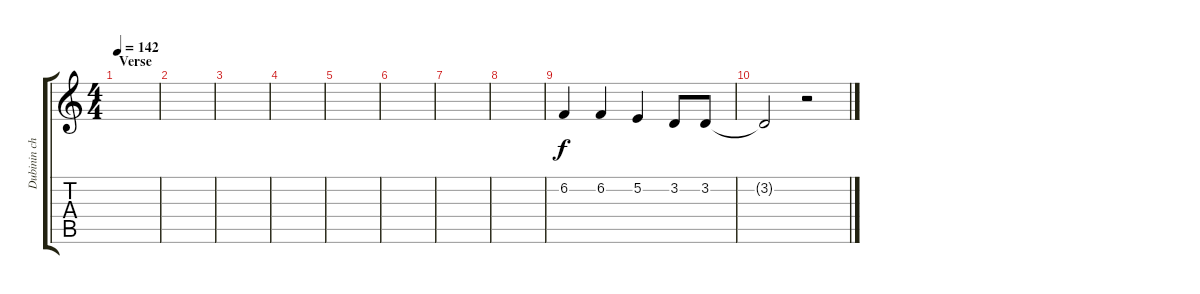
\track ("Dubinin chant" "Dubinin ch") {instrument baritonesax}
\staff {score tabs}
\tuning (E4 B3 G3 D3 A2 E2) {hide}
\ts (4 4)
\section ("" "Verse")
\tempo 142
\clef g2
\ks c
|
|
|
|
|
|
|
|
6.2.4 6.2.4 5.2.4 3.2.8 3.2.8 |
3.2{t}.2 r.2
